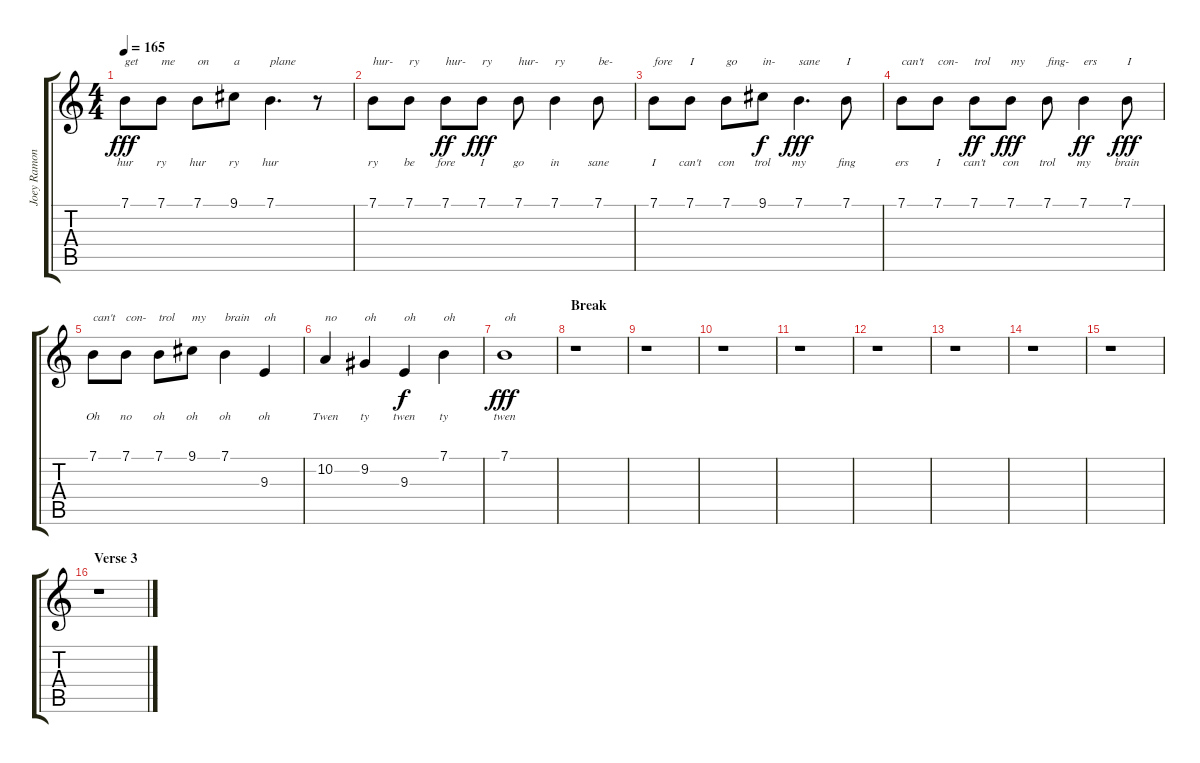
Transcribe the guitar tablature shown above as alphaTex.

\track ("Joey Ramone" "Joey Ramon") {instrument brightacousticpiano}
\staff {score tabs}
\tuning (E4 B3 G3 D3 A2 E2) {hide}
\ts (4 4)
\tempo 165
\clef g2
\ks c
7.1.8{txt "get" lyrics (0 "hur") lyrics (1 "") lyrics (2 "") lyrics (3 "") lyrics (4 "") dy fff} 7.1.8{txt "me" lyrics (0 "ry") lyrics (1 "") lyrics (2 "") lyrics (3 "") lyrics (4 "")} 7.1.8{txt "on" lyrics (0 "hur") lyrics (1 "") lyrics (2 "") lyrics (3 "") lyrics (4 "")} 9.1.8{txt "a" lyrics (0 "ry") lyrics (1 "") lyrics (2 "") lyrics (3 "") lyrics (4 "")} 7.1.4{d txt "plane" lyrics (0 "hur") lyrics (1 "") lyrics (2 "") lyrics (3 "") lyrics (4 "")} r.8 |
7.1.8{txt "hur-" lyrics (0 "ry") lyrics (1 "") lyrics (2 "") lyrics (3 "") lyrics (4 "")} 7.1.8{txt "ry" lyrics (0 "be") lyrics (1 "") lyrics (2 "") lyrics (3 "") lyrics (4 "")} 7.1.8{txt "hur-" lyrics (0 "fore") lyrics (1 "") lyrics (2 "") lyrics (3 "") lyrics (4 "") dy ff} 7.1.8{txt "ry" lyrics (0 "I") lyrics (1 "") lyrics (2 "") lyrics (3 "") lyrics (4 "") dy fff} 7.1.8{txt "hur-" lyrics (0 "go") lyrics (1 "") lyrics (2 "") lyrics (3 "") lyrics (4 "")} 7.1.4{txt "ry" lyrics (0 "in") lyrics (1 "") lyrics (2 "") lyrics (3 "") lyrics (4 "")} 7.1.8{txt "be-" lyrics (0 "sane") lyrics (1 "") lyrics (2 "") lyrics (3 "") lyrics (4 "")} |
7.1.8{txt "fore" lyrics (0 "I") lyrics (1 "") lyrics (2 "") lyrics (3 "") lyrics (4 "")} 7.1.8{txt "I" lyrics (0 "can't") lyrics (1 "") lyrics (2 "") lyrics (3 "") lyrics (4 "")} 7.1.8{txt "go" lyrics (0 "con") lyrics (1 "") lyrics (2 "") lyrics (3 "") lyrics (4 "")} 9.1.8{txt "in-" lyrics (0 "trol") lyrics (1 "") lyrics (2 "") lyrics (3 "") lyrics (4 "") dy f} 7.1.4{d txt "sane" lyrics (0 "my") lyrics (1 "") lyrics (2 "") lyrics (3 "") lyrics (4 "") dy fff} 7.1.8{txt "I" lyrics (0 "fing") lyrics (1 "") lyrics (2 "") lyrics (3 "") lyrics (4 "")} |
7.1.8{txt "can't" lyrics (0 "ers") lyrics (1 "") lyrics (2 "") lyrics (3 "") lyrics (4 "")} 7.1.8{txt "con-" lyrics (0 "I") lyrics (1 "") lyrics (2 "") lyrics (3 "") lyrics (4 "")} 7.1.8{txt "trol" lyrics (0 "can't") lyrics (1 "") lyrics (2 "") lyrics (3 "") lyrics (4 "") dy ff} 7.1.8{txt "my" lyrics (0 "con") lyrics (1 "") lyrics (2 "") lyrics (3 "") lyrics (4 "") dy fff} 7.1.8{txt "fing-" lyrics (0 "trol") lyrics (1 "") lyrics (2 "") lyrics (3 "") lyrics (4 "")} 7.1.4{txt "ers" lyrics (0 "my") lyrics (1 "") lyrics (2 "") lyrics (3 "") lyrics (4 "") dy ff} 7.1.8{txt "I" lyrics (0 "brain") lyrics (1 "") lyrics (2 "") lyrics (3 "") lyrics (4 "") dy fff} |
7.1.8{txt "can't" lyrics (0 "Oh") lyrics (1 "") lyrics (2 "") lyrics (3 "") lyrics (4 "")} 7.1.8{txt "con-" lyrics (0 "no") lyrics (1 "") lyrics (2 "") lyrics (3 "") lyrics (4 "")} 7.1.8{txt "trol" lyrics (0 "oh") lyrics (1 "") lyrics (2 "") lyrics (3 "") lyrics (4 "")} 9.1.8{txt "my" lyrics (0 "oh") lyrics (1 "") lyrics (2 "") lyrics (3 "") lyrics (4 "")} 7.1.4{txt "brain" lyrics (0 "oh") lyrics (1 "") lyrics (2 "") lyrics (3 "") lyrics (4 "")} 9.3.4{txt "oh" lyrics (0 "oh") lyrics (1 "") lyrics (2 "") lyrics (3 "") lyrics (4 "")} |
10.2.4{txt "no" lyrics (0 "Twen") lyrics (1 "") lyrics (2 "") lyrics (3 "") lyrics (4 "")} 9.2.4{txt "oh" lyrics (0 "ty") lyrics (1 "") lyrics (2 "") lyrics (3 "") lyrics (4 "")} 9.3.4{txt "oh" lyrics (0 "twen") lyrics (1 "") lyrics (2 "") lyrics (3 "") lyrics (4 "") dy f} 7.1.4{txt "oh" lyrics (0 "ty") lyrics (1 "") lyrics (2 "") lyrics (3 "") lyrics (4 "")} |
7.1.1{txt "oh" lyrics (0 "twen") lyrics (1 "") lyrics (2 "") lyrics (3 "") lyrics (4 "") dy fff} |
\section ("" "Break")
r.1 |
r.1 |
r.1 |
r.1 |
r.1 |
r.1 |
r.1 |
r.1 |
\section ("" "Verse 3")
r.1
